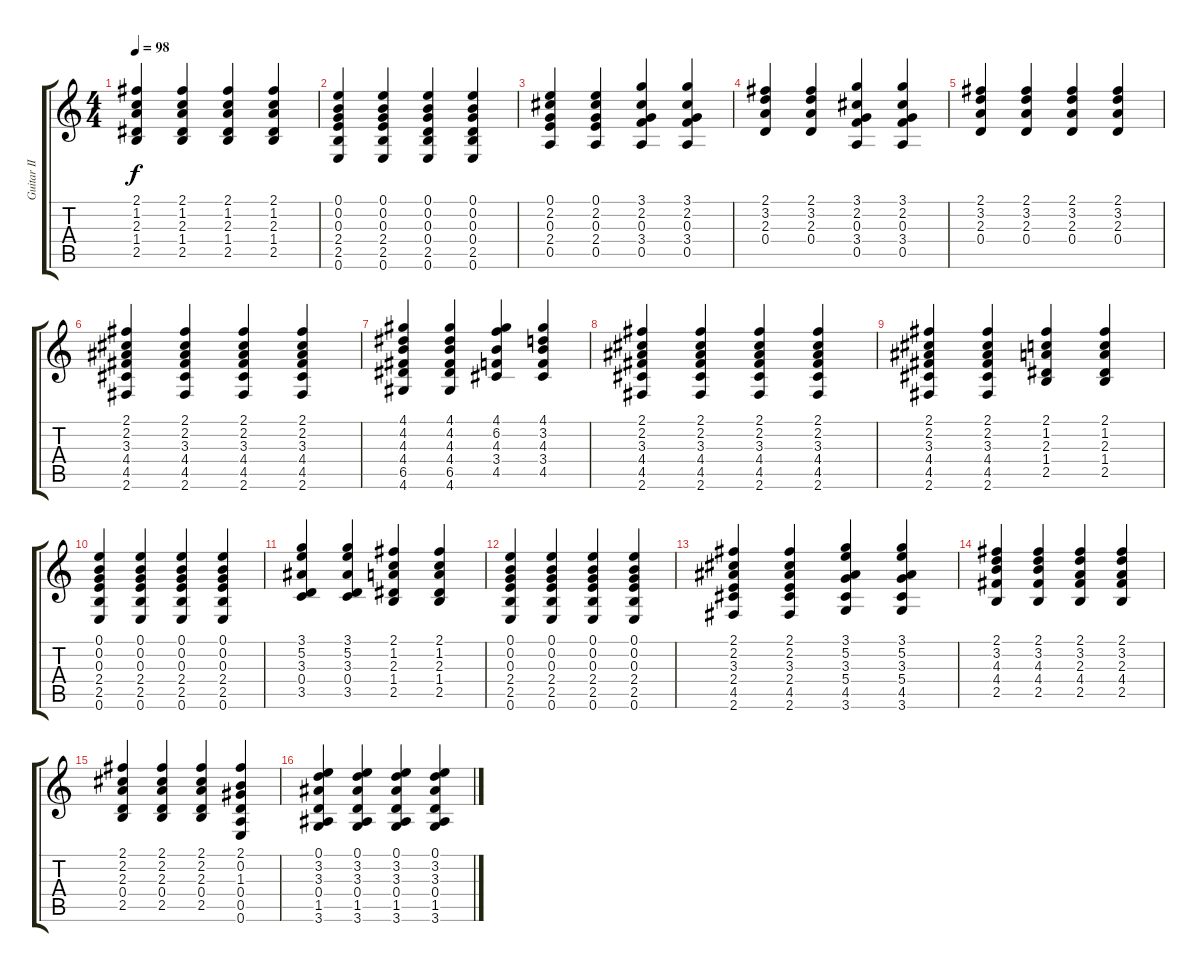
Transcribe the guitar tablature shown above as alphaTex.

\track ("Guitar II" "Guitar II") {instrument acousticguitarsteel}
\staff {score tabs}
\tuning (E4 B3 G3 D3 A2 E2) {hide}
\ts (4 4)
\tempo 98
\clef g2
\ks c
(2.1 1.2 2.3 1.4 2.5).4{dy f} (2.1 1.2 2.3 1.4 2.5).4 (2.1 1.2 2.3 1.4 2.5).4 (2.1 1.2 2.3 1.4 2.5).4 |
(0.1 0.2 0.3 2.4 2.5 0.6).4 (0.1 0.2 0.3 2.4 2.5 0.6).4 (0.1 0.2 0.3 0.4 2.5 0.6).4 (0.1 0.2 0.3 0.4 2.5 0.6).4 |
(0.1 2.2 0.3 2.4 0.5).4 (0.1 2.2 0.3 2.4 0.5).4 (3.1 2.2 0.3 3.4 0.5).4 (3.1 2.2 0.3 3.4 0.5).4 |
(2.1 3.2 2.3 0.4).4 (2.1 3.2 2.3 0.4).4 (3.1 2.2 0.3 3.4 0.5).4 (3.1 2.2 0.3 3.4 0.5).4 |
(2.1 3.2 2.3 0.4).4 (2.1 3.2 2.3 0.4).4 (2.1 3.2 2.3 0.4).4 (2.1 3.2 2.3 0.4).4 |
(2.1 2.2 3.3 4.4 4.5 2.6).4 (2.1 2.2 3.3 4.4 4.5 2.6).4 (2.1 2.2 3.3 4.4 4.5 2.6).4 (2.1 2.2 3.3 4.4 4.5 2.6).4 |
(4.1 4.2 4.3 4.4 6.5 4.6).4 (4.1 4.2 4.3 4.4 6.5 4.6).4 (4.1 6.2 4.3 3.4 4.5).4 (4.1 3.2 4.3 3.4 4.5).4 |
(2.1 2.2 3.3 4.4 4.5 2.6).4 (2.1 2.2 3.3 4.4 4.5 2.6).4 (2.1 2.2 3.3 4.4 4.5 2.6).4 (2.1 2.2 3.3 4.4 4.5 2.6).4 |
(2.1 2.2 3.3 4.4 4.5 2.6).4 (2.1 2.2 3.3 4.4 4.5 2.6).4 (2.1 1.2 2.3 1.4 2.5).4 (2.1 1.2 2.3 1.4 2.5).4 |
(0.1 0.2 0.3 2.4 2.5 0.6).4 (0.1 0.2 0.3 2.4 2.5 0.6).4 (0.1 0.2 0.3 2.4 2.5 0.6).4 (0.1 0.2 0.3 2.4 2.5 0.6).4 |
(3.1 5.2 3.3 0.4 3.5).4 (3.1 5.2 3.3 0.4 3.5).4 (2.1 1.2 2.3 1.4 2.5).4 (2.1 1.2 2.3 1.4 2.5).4 |
(0.1 0.2 0.3 2.4 2.5 0.6).4 (0.1 0.2 0.3 2.4 2.5 0.6).4 (0.1 0.2 0.3 2.4 2.5 0.6).4 (0.1 0.2 0.3 2.4 2.5 0.6).4 |
(2.1 2.2 3.3 2.4 4.5 2.6).4 (2.1 2.2 3.3 2.4 4.5 2.6).4 (3.1 5.2 3.3 5.4 4.5 3.6).4 (3.1 5.2 3.3 5.4 4.5 3.6).4 |
(2.1 3.2 4.3 4.4 2.5).4 (2.1 3.2 4.3 4.4 2.5).4 (2.1 3.2 2.3 4.4 2.5).4 (2.1 3.2 2.3 4.4 2.5).4 |
(2.1 2.2 2.3 0.4 2.5).4 (2.1 2.2 2.3 0.4 2.5).4 (2.1 2.2 2.3 0.4 2.5).4 (2.1 0.2 1.3 0.4 0.5 0.6).4 |
(0.1 3.2 3.3 0.4 1.5 3.6).4 (0.1 3.2 3.3 0.4 1.5 3.6).4 (0.1 3.2 3.3 0.4 1.5 3.6).4 (0.1 3.2 3.3 0.4 1.5 3.6).4
